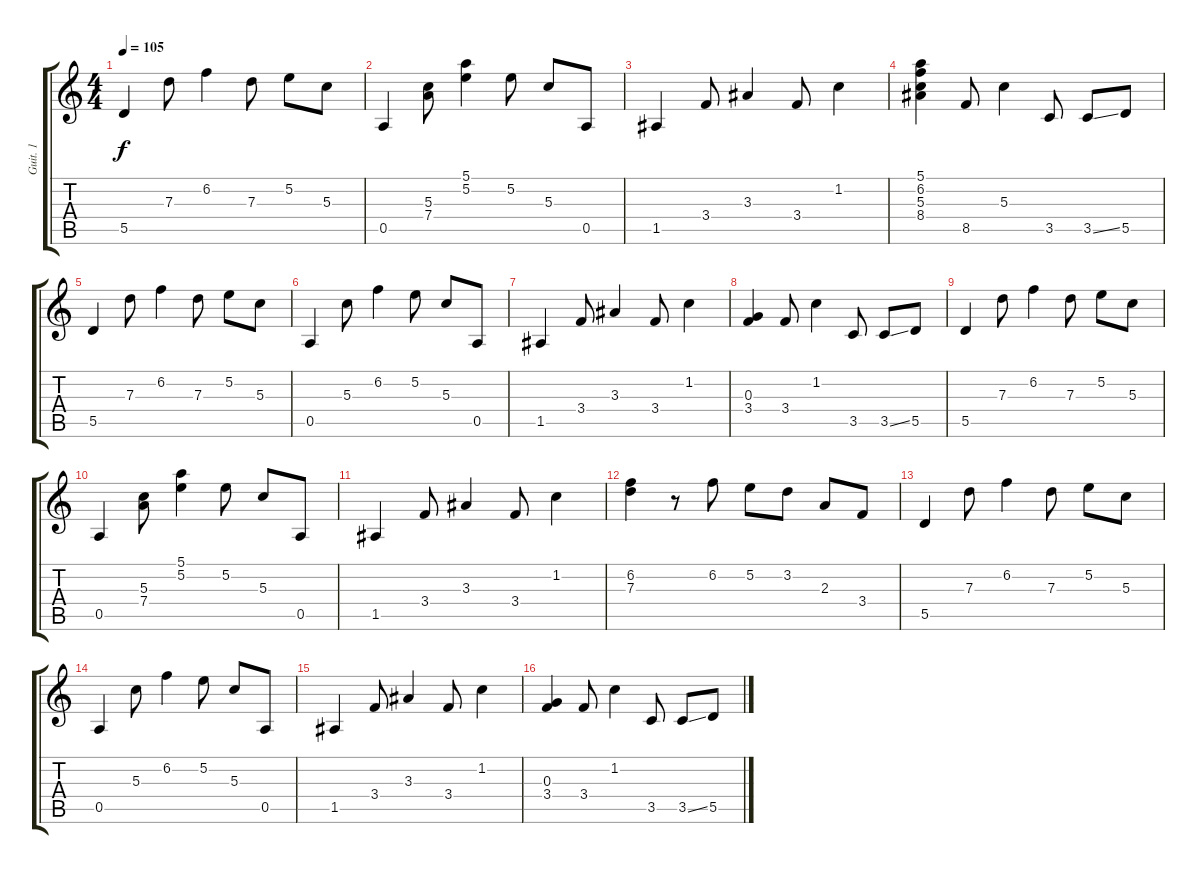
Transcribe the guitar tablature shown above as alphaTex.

\track ("Guit. 1" "Guit. 1") {instrument acousticguitarsteel}
\staff {score tabs}
\tuning (E4 B3 G3 D3 A2 E2) {hide}
\ts (4 4)
\tempo 105
\clef g2
\ks c
5.5.4{dy f} 7.3.8 6.2.4 7.3.8 5.2.8 5.3.8 |
0.5.4 (5.3 7.4).8 (5.1 5.2).4 5.2.8 5.3.8 0.5.8 |
1.5.4 3.4.8 3.3.4 3.4.8 1.2.4 |
(5.1 6.2 5.3 8.4).4 8.5.8 5.3.4 3.5.8 3.5{ss}.8 5.5.8 |
5.5.4 7.3.8 6.2.4 7.3.8 5.2.8 5.3.8 |
0.5.4 5.3.8 6.2.4 5.2.8 5.3.8 0.5.8 |
1.5.4 3.4.8 3.3.4 3.4.8 1.2.4 |
(0.3 3.4).4 3.4.8 1.2.4 3.5.8 3.5{ss}.8 5.5.8 |
5.5.4 7.3.8 6.2.4 7.3.8 5.2.8 5.3.8 |
0.5.4 (5.3 7.4).8 (5.1 5.2).4 5.2.8 5.3.8 0.5.8 |
1.5.4 3.4.8 3.3.4 3.4.8 1.2.4 |
(6.2 7.3).4 r.8 6.2.8 5.2.8 3.2.8 2.3.8 3.4.8 |
5.5.4 7.3.8 6.2.4 7.3.8 5.2.8 5.3.8 |
0.5.4 5.3.8 6.2.4 5.2.8 5.3.8 0.5.8 |
1.5.4 3.4.8 3.3.4 3.4.8 1.2.4 |
(0.3 3.4).4 3.4.8 1.2.4 3.5.8 3.5{ss}.8 5.5.8
